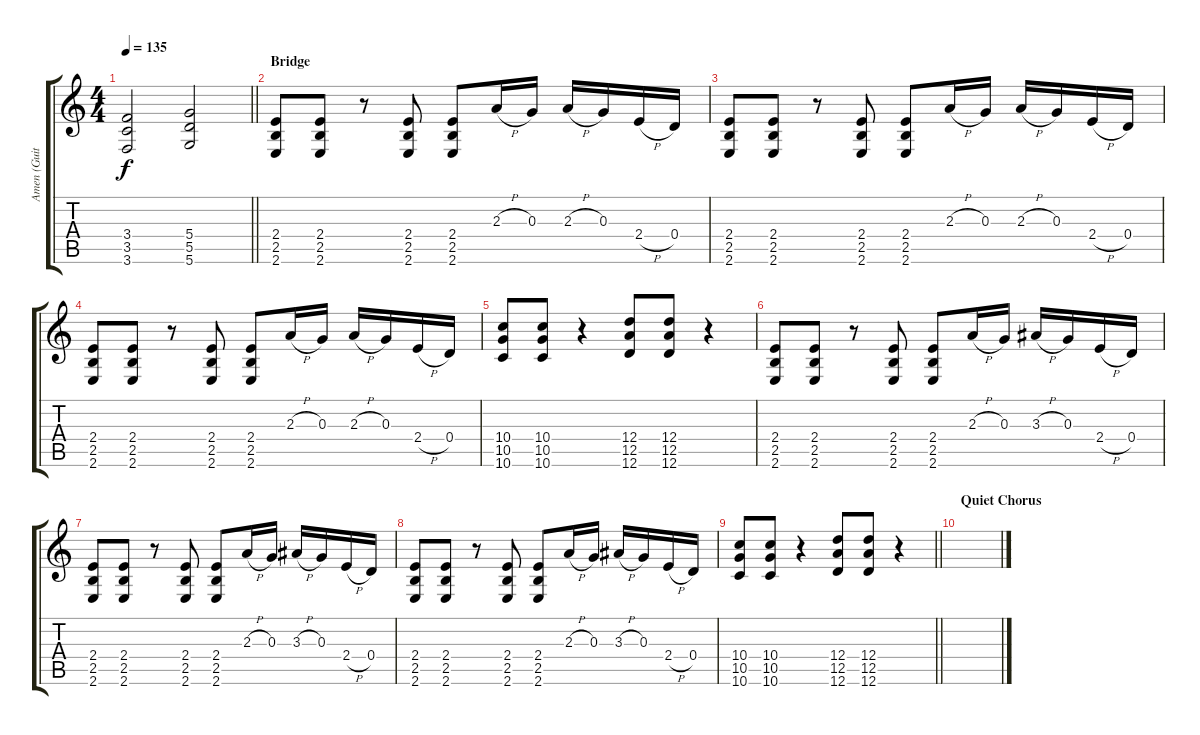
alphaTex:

\track ("Amen (Guitar)" "Amen (Guit") {instrument distortionguitar}
\staff {score tabs}
\tuning (E4 B3 G3 D3 A2 D2) {hide}
\ts (4 4)
\tempo 135
\clef g2
\barLineRight lightlight
\ks c
(3.4 3.5 3.6).2{dy f} (5.4 5.5 5.6).2 |
\section ("" "Bridge")
(2.4 2.5 2.6).8 (2.4 2.5 2.6).8 r.8 (2.4 2.5 2.6).8 (2.4 2.5 2.6).8 2.3{h}.16 0.3.16 2.3{h}.16 0.3.16 2.4{h}.16 0.4.16 |
(2.4 2.5 2.6).8 (2.4 2.5 2.6).8 r.8 (2.4 2.5 2.6).8 (2.4 2.5 2.6).8 2.3{h}.16 0.3.16 2.3{h}.16 0.3.16 2.4{h}.16 0.4.16 |
(2.4 2.5 2.6).8 (2.4 2.5 2.6).8 r.8 (2.4 2.5 2.6).8 (2.4 2.5 2.6).8 2.3{h}.16 0.3.16 2.3{h}.16 0.3.16 2.4{h}.16 0.4.16 |
(10.4 10.5 10.6).8 (10.4 10.5 10.6).8 r.4 (12.4 12.5 12.6).8 (12.4 12.5 12.6).8 r.4 |
(2.4 2.5 2.6).8 (2.4 2.5 2.6).8 r.8 (2.4 2.5 2.6).8 (2.4 2.5 2.6).8 2.3{h}.16 0.3.16 3.3{h}.16 0.3.16 2.4{h}.16 0.4.16 |
(2.4 2.5 2.6).8 (2.4 2.5 2.6).8 r.8 (2.4 2.5 2.6).8 (2.4 2.5 2.6).8 2.3{h}.16 0.3.16 3.3{h}.16 0.3.16 2.4{h}.16 0.4.16 |
(2.4 2.5 2.6).8 (2.4 2.5 2.6).8 r.8 (2.4 2.5 2.6).8 (2.4 2.5 2.6).8 2.3{h}.16 0.3.16 3.3{h}.16 0.3.16 2.4{h}.16 0.4.16 |
\barLineRight lightlight
(10.4 10.5 10.6).8 (10.4 10.5 10.6).8 r.4 (12.4 12.5 12.6).8 (12.4 12.5 12.6).8 r.4 |
\section ("" "Quiet Chorus")
